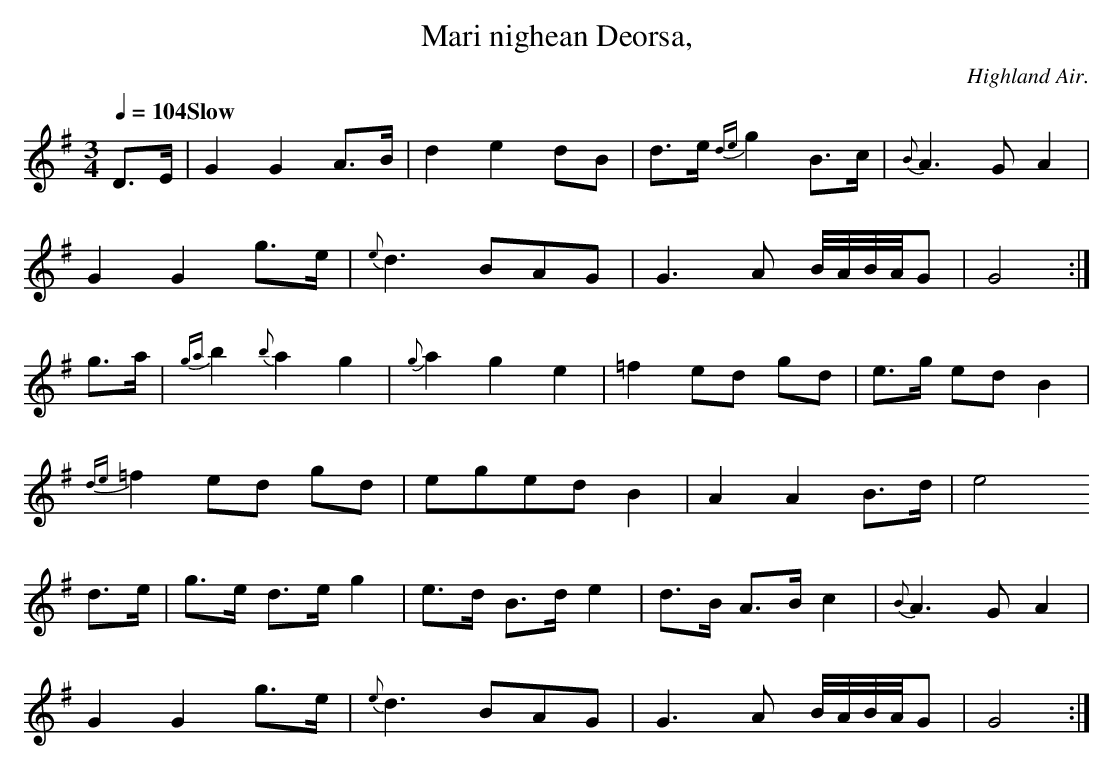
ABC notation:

X:1
T:Mari nighean Deorsa,
C:Highland Air.
M:3/4
L:1/8
Q:1/4=104 "Slow"
K:G
D>E|     G2    G2  A>B|   d2  e2  dB| d>e {de}g2  B>c          |{B}A3  G A2|
         G2    G2  g>e|{e}d3   BAG| G3         A  B//A//B//A//G|   G4     :|
g>a|{ga} b2 {b}a2  g2 |{g}a2  g2  e2|=f2        ed  gd           |   e>g ed B2|
    {de}=f2    ed  gd |   eged  B2| A2        A2  B>d          |   e4
d>e|     g>e   d>e g2 |   e>d B>d e2| d>B       A>B c2           |{B}A3  G A2|
         G2    G2  g>e|{e}d3   BAG| G3         A  B//A//B//A//G|   G4     :|
